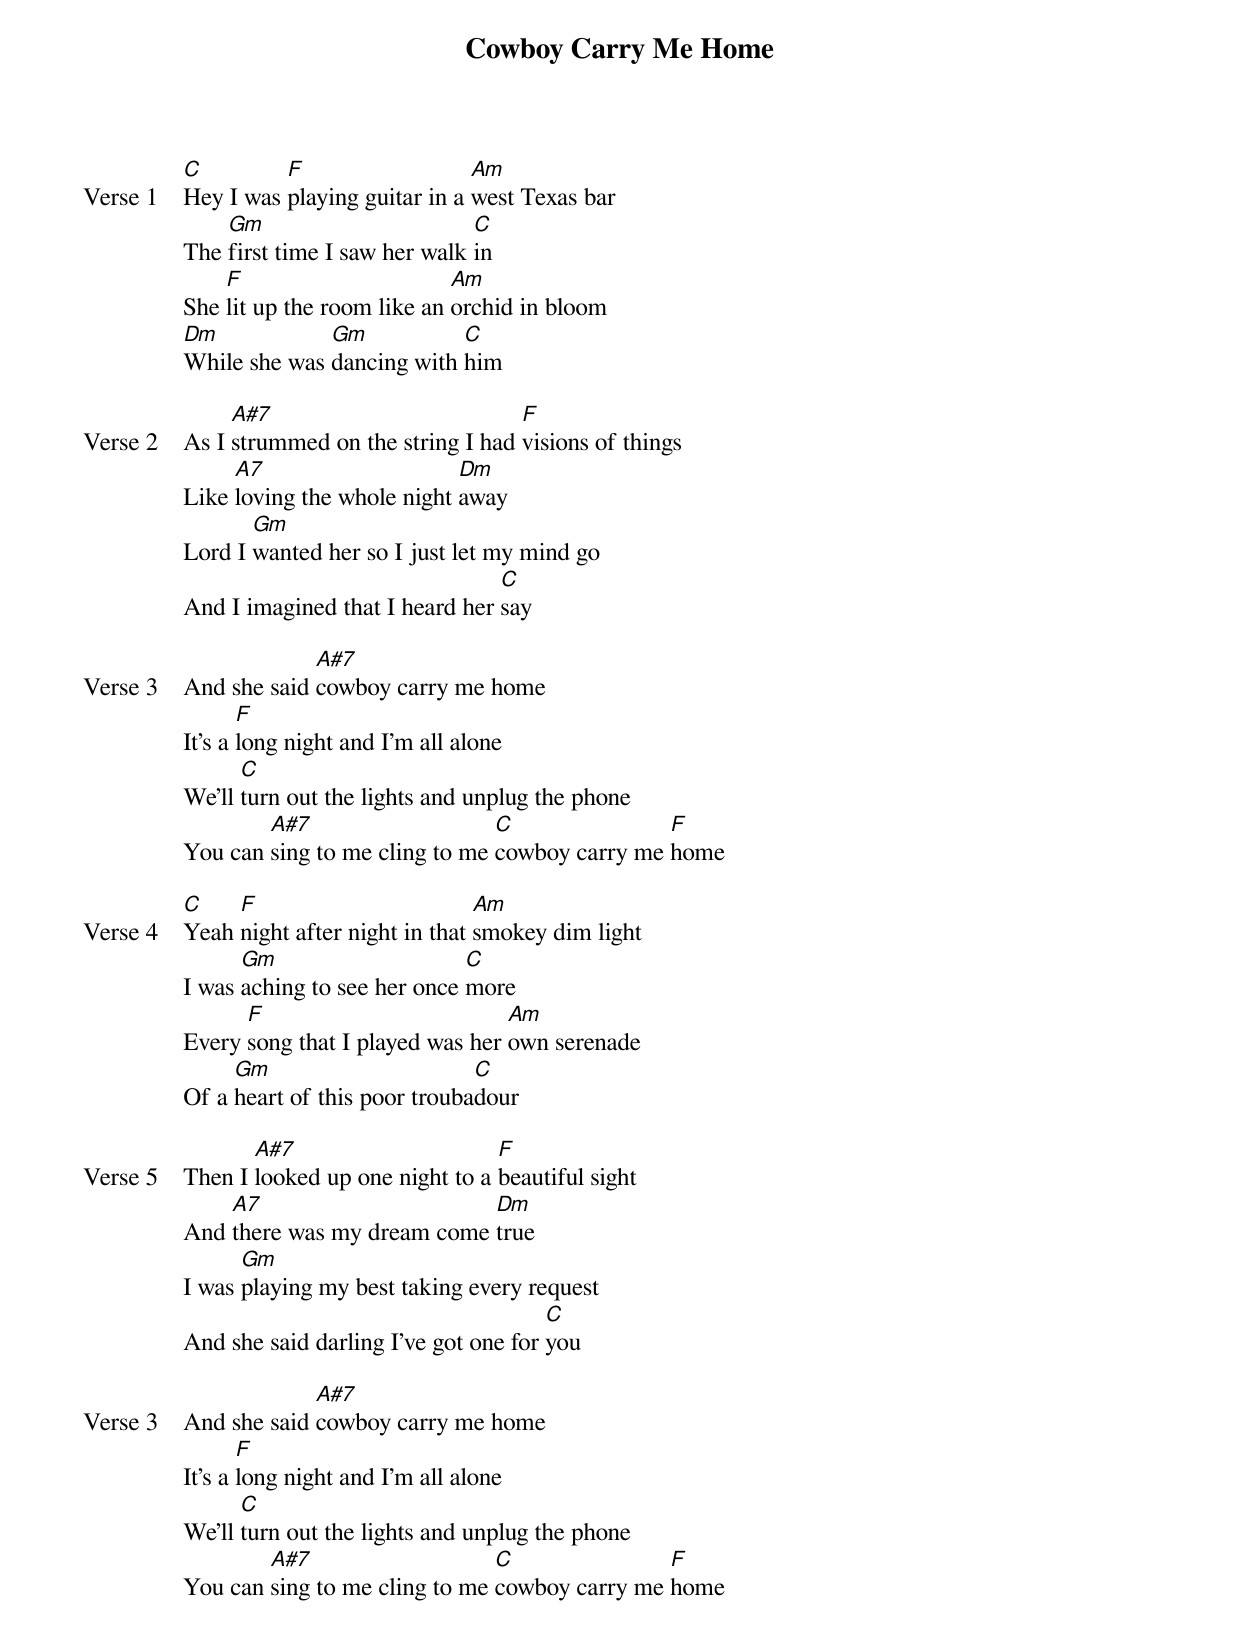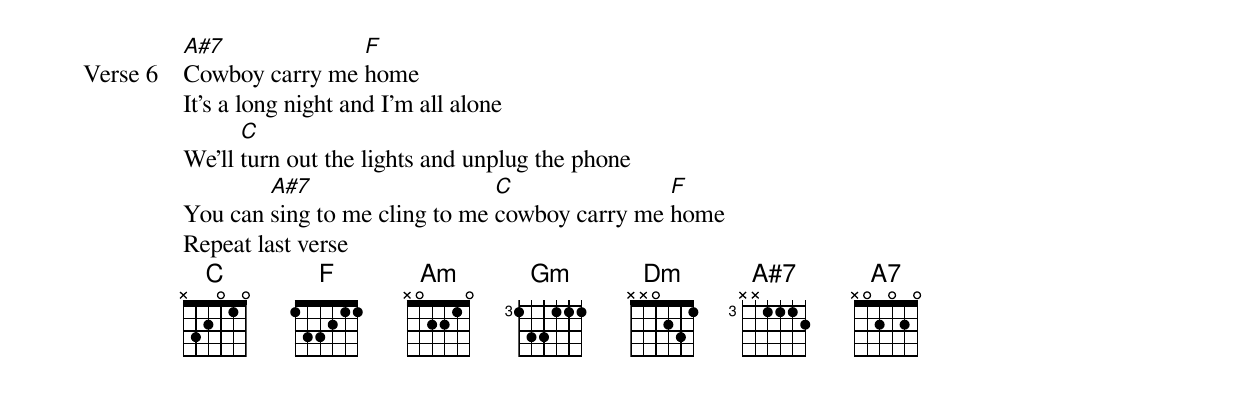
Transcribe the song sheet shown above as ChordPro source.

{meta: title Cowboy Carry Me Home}
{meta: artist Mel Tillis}
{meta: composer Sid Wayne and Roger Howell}

{start_of_verse: Verse 1}
[C]Hey I was [F]playing guitar in a [Am]west Texas bar
The [Gm]first time I saw her walk [C]in
She [F]lit up the room like an [Am]orchid in bloom
[Dm]While she was [Gm]dancing with [C]him
{end_of_verse}

{start_of_verse: Verse 2}
As I [A#7]strummed on the string I had [F]visions of things
Like [A7]loving the whole night [Dm]away
Lord I [Gm]wanted her so I just let my mind go
And I imagined that I heard her [C]say
{end_of_verse}

{start_of_verse: Verse 3}
And she said [A#7]cowboy carry me home
It’s a [F]long night and I’m all alone
We’ll [C]turn out the lights and unplug the phone
You can [A#7]sing to me cling to me [C]cowboy carry me [F]home
{end_of_verse}

{start_of_verse: Verse 4}
[C]Yeah [F]night after night in that [Am]smokey dim light
I was [Gm]aching to see her once [C]more
Every [F]song that I played was her [Am]own serenade
Of a [Gm]heart of this poor trouba[C]dour
{end_of_verse}

{start_of_verse: Verse 5}
Then I [A#7]looked up one night to a [F]beautiful sight
And [A7]there was my dream come [Dm]true
I was [Gm]playing my best taking every request
And she said darling I’ve got one for [C]you
{end_of_verse}

{start_of_verse: Verse 3}
And she said [A#7]cowboy carry me home
It’s a [F]long night and I’m all alone
We’ll [C]turn out the lights and unplug the phone
You can [A#7]sing to me cling to me [C]cowboy carry me [F]home
{end_of_verse}

{start_of_verse: Verse 6}
[A#7]Cowboy carry me [F]home
It’s a long night and I’m all alone
We’ll [C]turn out the lights and unplug the phone
You can [A#7]sing to me cling to me [C]cowboy carry me [F]home
Repeat last verse
{end_of_verse}
